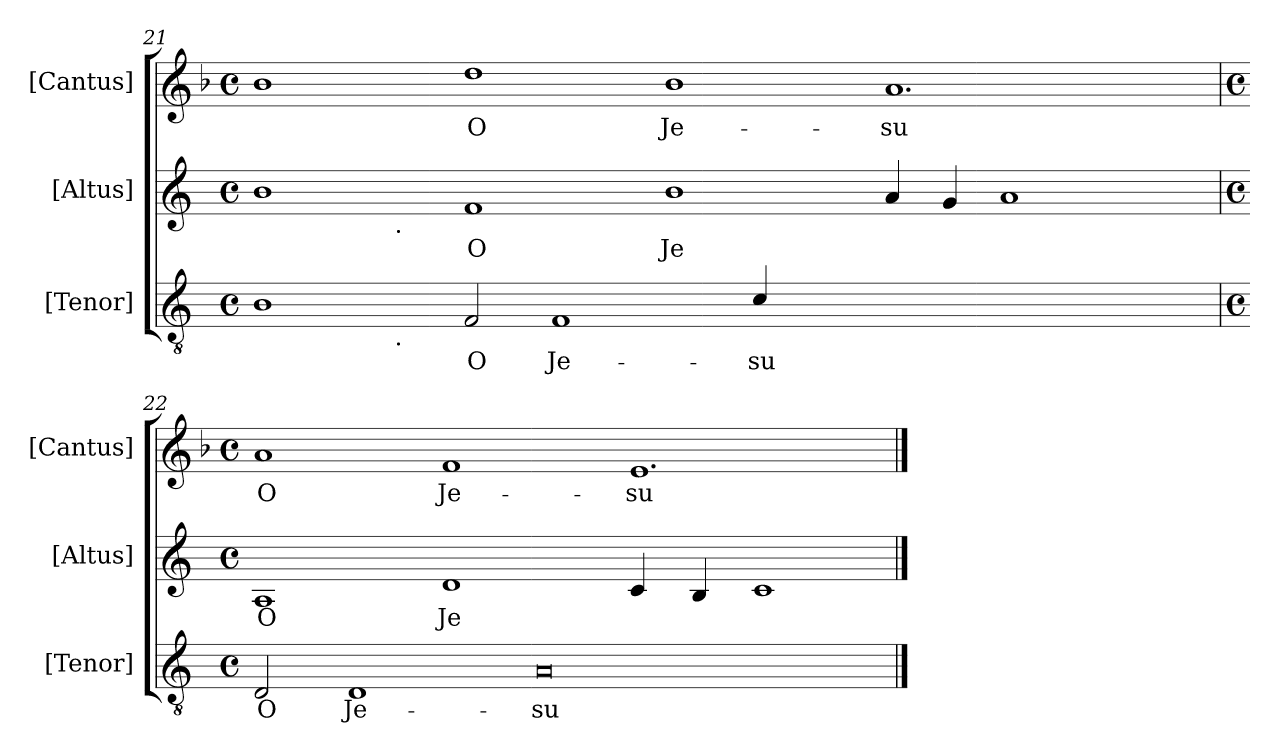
**kern	**text	**kern	**text	**kern	**text
*part3	*part3	*part2	*part2	*part1	*part1
*staff3	*staff3	*staff2	*staff2	*staff1	*staff1
*I"[Tenor]	*	*I"[Altus]	*	*I"[Cantus]	*
*I'[Tenor]	*	*I'[Altus]	*	*I'[Cantus]	*
*clefGv2	*	*clefG2	*	*clefG2	*
*k[]	*	*k[]	*	*k[b-]	*
*C:	*	*C:	*	*F:	*
*M4/4	*	*M4/4	*	*M4/4	*
*met(c)	*	*met(c)	*	*met(c)	*
=21	=21	=21	=21	=21	=21
!	!LO:LY:b:cj	!	!LO:LY:b:cj	!	!LO:LY:b:cj
*^	*	*^	*	*	*
1B	2ryy	.	1b	2ryy	.	1b-	.
.	8ryy	.	.	8ryy	.	.	.
.	32ryy	.	.	32ryy	.	.	.
!	!	!	!	!LO:TX:b:t=.	!	!	!
!	!LO:TX:b:t=.	!	!	!	!	!	!
.	1ryy	.	.	1ryy	.	.	.
!	!	!LO:LY:b:cj	!	!	!LO:LY:b:cj	!	!LO:LY:b:cj
2F/	.	O	1f	.	O	1dd	O
!	!	!LO:LY:b:cj	!	!	!	!	!
1F	.	Je-	.	.	.	.	.
.	1ryy	.	.	1ryy	.	.	.
!	!	!	!	!	!LO:LY:b:cj	!	!LO:LY:b:cj
.	.	.	1b	.	Je	1b-	Je-
!	!	!LO:LY:b:cj	!	!	!	!	!
4c/	.	-su	.	.	.	.	.
.	1ryy	.	.	1ryy	.	.	.
1..ryy	.	.	.	.	.	.	.
!	!	!	!	!	!LO:LY:b:cj	!	!LO:LY:b:cj
.	.	.	4a/	.	.	1.a	-su
!	!	!	!	!	!LO:LY:b:cj	!	!
.	.	.	4g/	.	.	.	.
!	!	!	!	!	!LO:LY:b:cj	!	!
.	.	.	1a	.	.	.	.
.	2ryy	.	.	2ryy	.	.	.
.	4ryy	.	.	4ryy	.	.	.
.	16.ryy	.	.	16.ryy	.	.	.
*v	*v	*	*	*	*	*	*
*	*	*v	*v	*	*	*
=22!	=22!	=22!	=22!	=22!	=22!
*M4/4	*	*M4/4	*	*M4/4	*
*met(c)	*	*met(c)	*	*met(c)	*
*^	*	*^	*	*	*
!	!	!LO:LY:b:cj	!	!	!LO:LY:b:cj	!	!LO:LY:b:cj
*v	*v	*	*	*	*	*	*
*	*	*v	*v	*	*	*
2D/	O	1A	O	1a	O
!	!LO:LY:b:cj	!	!	!	!
1D	Je-	.	.	.	.
!	!	!	!LO:LY:b:cj	!	!LO:LY:b:cj
.	.	1d	Je	1f	Je-
!	!LO:LY:b:cj	!	!	!	!
0A	-su	.	.	.	.
!	!	!	!LO:LY:b:cj	!	!LO:LY:b:cj
.	.	4c/	.	1.e	-su
!	!	!	!LO:LY:b:cj	!	!
.	.	4B/	.	.	.
!	!	!	!LO:LY:b:cj	!	!
.	.	1c	.	.	.
==	==	==	==	==	==
*-	*-	*-	*-	*-	*-
